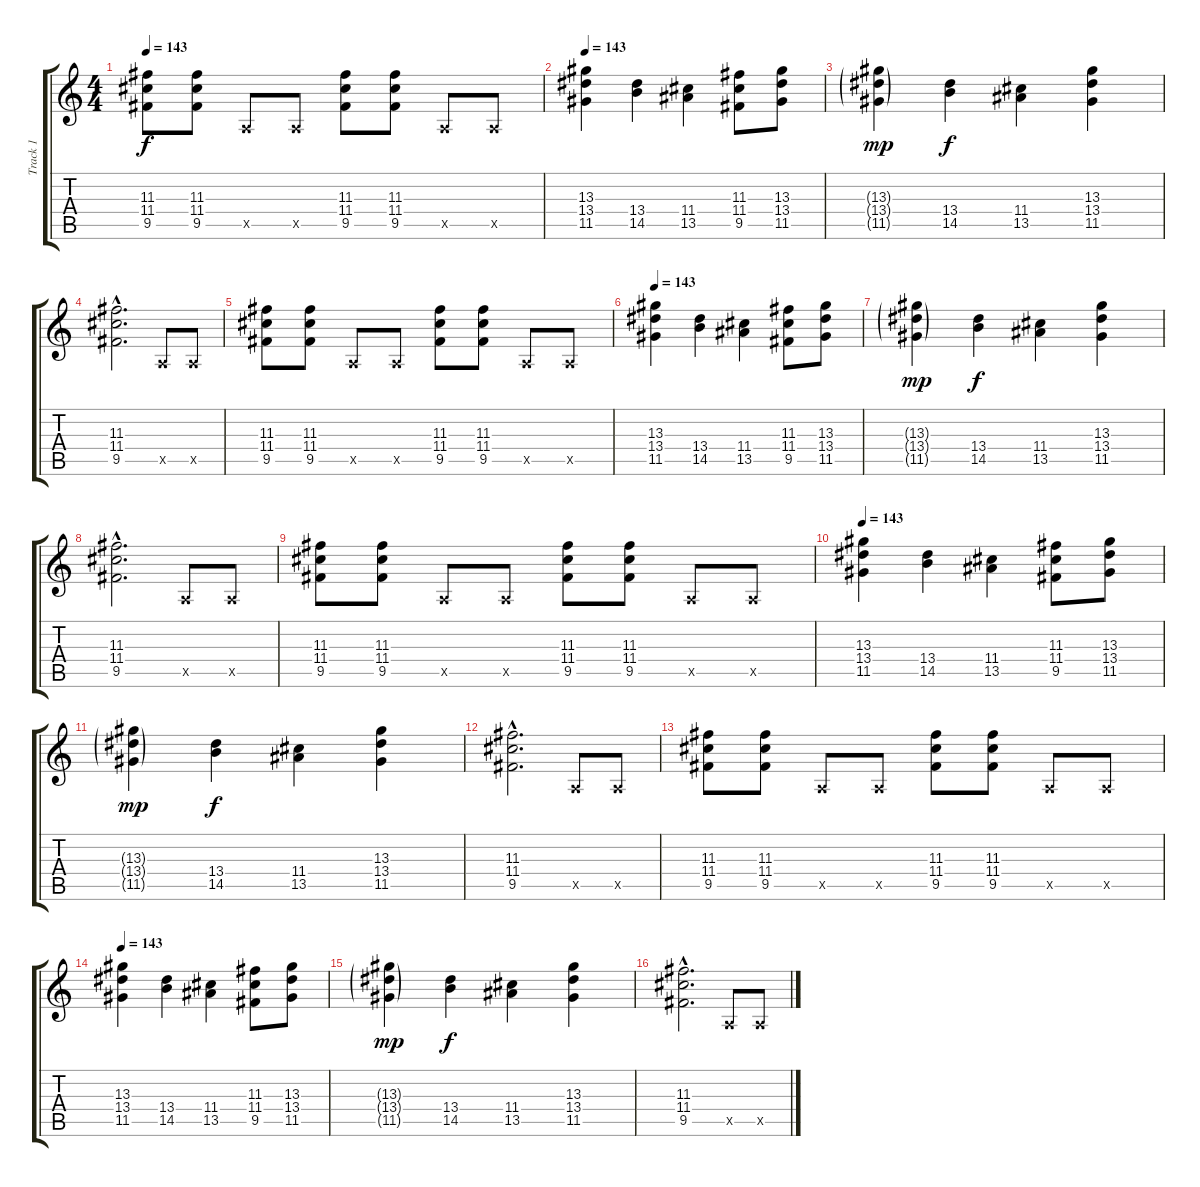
\track ("Track 1" "Track 1") {instrument acousticguitarsteel}
\staff {score tabs}
\tuning (E4 B3 G3 D3 A2 E2) {hide}
\ts (4 4)
\tempo 143
\clef g2
\ks c
(11.3 11.4 9.5).8{dy f} (11.3 11.4 9.5).8 0.5{x}.8 0.5{x}.8 (11.3 11.4 9.5).8 (11.3 11.4 9.5).8 0.5{x}.8 0.5{x}.8 |
\tempo 143
(13.3 13.4 11.5).4{instrument overdrivenguitar} (13.4 14.5).4 (11.4 13.5).4 (11.3 11.4 9.5).8 (13.3 13.4 11.5).8 |
(13.3{g} 13.4{g} 11.5{g}).4{dy mp} (13.4 14.5).4{dy f} (11.4 13.5).4 (13.3 13.4 11.5).4 |
(11.3{hac} 11.4{hac} 9.5{hac}).2{d} 0.5{x}.8 0.5{x}.8 |
(11.3 11.4 9.5).8 (11.3 11.4 9.5).8 0.5{x}.8 0.5{x}.8 (11.3 11.4 9.5).8 (11.3 11.4 9.5).8 0.5{x}.8 0.5{x}.8 |
\tempo 143
(13.3 13.4 11.5).4{instrument overdrivenguitar} (13.4 14.5).4 (11.4 13.5).4 (11.3 11.4 9.5).8 (13.3 13.4 11.5).8 |
(13.3{g} 13.4{g} 11.5{g}).4{dy mp} (13.4 14.5).4{dy f} (11.4 13.5).4 (13.3 13.4 11.5).4 |
(11.3{hac} 11.4{hac} 9.5{hac}).2{d} 0.5{x}.8 0.5{x}.8 |
(11.3 11.4 9.5).8 (11.3 11.4 9.5).8 0.5{x}.8 0.5{x}.8 (11.3 11.4 9.5).8 (11.3 11.4 9.5).8 0.5{x}.8 0.5{x}.8 |
\tempo 143
(13.3 13.4 11.5).4{instrument overdrivenguitar} (13.4 14.5).4 (11.4 13.5).4 (11.3 11.4 9.5).8 (13.3 13.4 11.5).8 |
(13.3{g} 13.4{g} 11.5{g}).4{dy mp} (13.4 14.5).4{dy f} (11.4 13.5).4 (13.3 13.4 11.5).4 |
(11.3{hac} 11.4{hac} 9.5{hac}).2{d} 0.5{x}.8 0.5{x}.8 |
(11.3 11.4 9.5).8 (11.3 11.4 9.5).8 0.5{x}.8 0.5{x}.8 (11.3 11.4 9.5).8 (11.3 11.4 9.5).8 0.5{x}.8 0.5{x}.8 |
\tempo 143
(13.3 13.4 11.5).4{instrument overdrivenguitar} (13.4 14.5).4 (11.4 13.5).4 (11.3 11.4 9.5).8 (13.3 13.4 11.5).8 |
(13.3{g} 13.4{g} 11.5{g}).4{dy mp} (13.4 14.5).4{dy f} (11.4 13.5).4 (13.3 13.4 11.5).4 |
(11.3{hac} 11.4{hac} 9.5{hac}).2{d} 0.5{x}.8 0.5{x}.8
